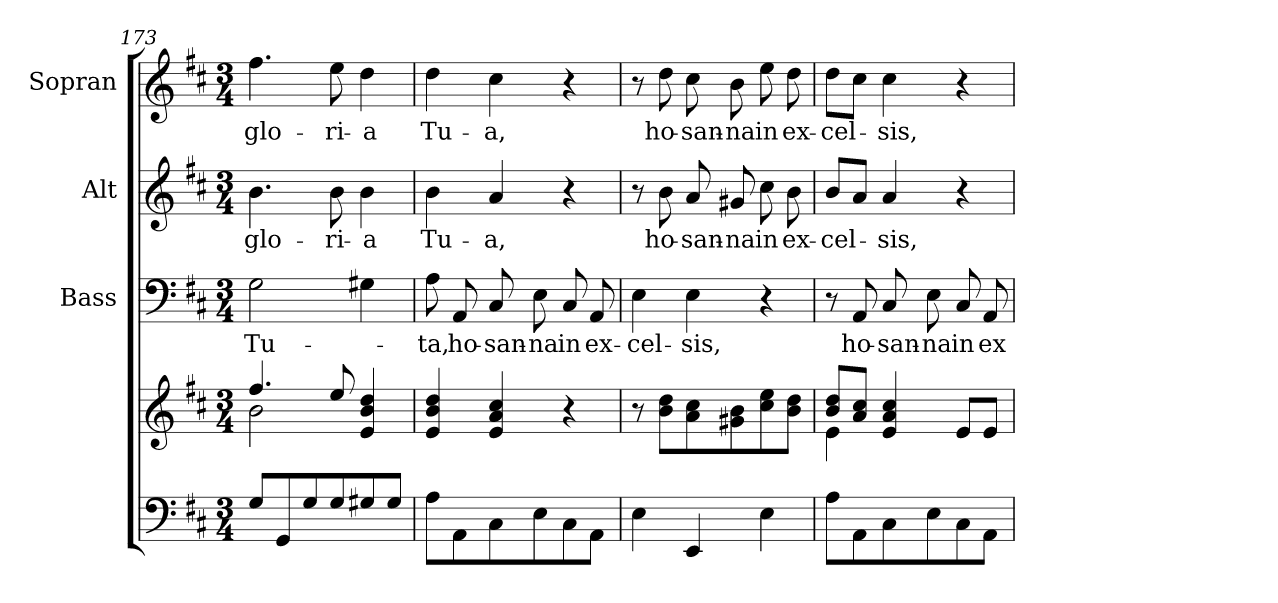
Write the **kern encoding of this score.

**kern	**kern	**kern	**text	**kern	**text	**kern	**text
*part4	*part4	*part3	*part3	*part2	*part2	*part1	*part1
*staff5	*staff4	*staff3	*staff3	*staff2	*staff2	*staff1	*staff1
*	*	*I"Bass	*	*I"Alt	*	*I"Sopran	*
*	*	*I'B.	*	*I'A.	*	*I'S.	*
*clefF4	*clefG2	*clefF4	*	*clefG2	*	*clefG2	*
*k[f#c#]	*k[f#c#]	*k[f#c#]	*	*k[f#c#]	*	*k[f#c#]	*
*D:	*D:	*D:	*	*D:	*	*D:	*
*M3/4	*M3/4	*M3/4	*	*M3/4	*	*M3/4	*
=173	=173	=173	=173	=173	=173	=173	=173
*	*^	*	*	*	*	*	*
!	!	!	!	!LO:LY:b	!	!LO:LY:b	!	!LO:LY:b
8G/L	4.ff#/	2b\	2G\	Tu-	4.b\	glo-	4.ff#\	glo-
8GG/	.	.	.	.	.	.	.	.
8G/	.	.	.	.	.	.	.	.
!	!	!	!	!	!	!LO:LY:b	!	!LO:LY:b
8G/	8ee/	.	.	.	8b\	-ri-	8ee\	-ri-
!	!	!	!	!	!	!LO:LY:b	!	!LO:LY:b
8G#X/	4e/ 4b/ 4dd/	4ryy	4G#X\	.	4b\	-a	4dd\	-a
8G#/J	.	.	.	.	.	.	.	.
*	*v	*v	*	*	*	*	*	*
=174	=174	=174	=174	=174	=174	=174	=174
!	!	!	!LO:LY:b	!	!LO:LY:b	!	!LO:LY:b
8A\L	4e/ 4b/ 4dd/	8A\	-ta,	4b\	Tu-	4dd\	Tu-
!	!	!	!LO:LY:b	!	!	!	!
8AA\	.	8AA/	ho-	.	.	.	.
!	!	!	!LO:LY:b	!	!LO:LY:b	!	!LO:LY:b
8C#\	4e/ 4a/ 4cc#/	8C#/	-san-	4a/	-a,	4cc#\	-a,
!	!	!	!LO:LY:b	!	!	!	!
8E\	.	8E\	-na	.	.	.	.
!	!	!	!LO:LY:b	!	!	!	!
8C#\	4r	8C#/	in	4r	.	4r	.
!	!	!	!LO:LY:b	!	!	!	!
8AA\J	.	8AA/	ex-	.	.	.	.
=175	=175	=175	=175	=175	=175	=175	=175
!	!	!	!LO:LY:b	!	!	!	!
4E\	8r	4E\	-cel-	8r	.	8r	.
!	!	!	!	!	!LO:LY:b	!	!LO:LY:b
.	8b\ 8dd\L	.	.	8b\	ho-	8dd\	ho-
!	!	!	!LO:LY:b	!	!LO:LY:b	!	!LO:LY:b
4EE/	8a\ 8cc#\	4E\	-sis,	8a/	-san-	8cc#\	-san-
!	!	!	!	!	!LO:LY:b	!	!LO:LY:b
.	8g#X\ 8b\	.	.	8g#X/	-na	8b\	-na
!	!	!	!	!	!LO:LY:b	!	!LO:LY:b
4E\	8cc#\ 8ee\	4r	.	8cc#\	in	8ee\	in
!	!	!	!	!	!LO:LY:b	!	!LO:LY:b
.	8b\ 8dd\J	.	.	8b\	ex-	8dd\	ex-
!!LO:LB:g=z
=176	=176	=176	=176	=176	=176	=176	=176
*	*^	*	*	*	*	*	*
!	!	!	!	!	!	!LO:LY:b	!	!LO:LY:b
8A\L	8b/ 8dd/L	4e\	8r	.	8b/L	-cel-	8dd\L	-cel-
!	!	!	!	!LO:LY:b	!	!	!	!
8AA\	8a/ 8cc#/J	.	8AA/	ho-	8a/J	.	8cc#\J	.
!	!	!	!	!LO:LY:b	!	!LO:LY:b	!	!LO:LY:b
8C#\	4e/ 4a/ 4cc#/	2ryy	8C#/	-san-	4a/	-sis,	4cc#\	-sis,
!	!	!	!	!LO:LY:b	!	!	!	!
8E\	.	.	8E\	-na	.	.	.	.
!	!	!	!	!LO:LY:b	!	!	!	!
8C#\	8e/L	.	8C#/	in	4r	.	4r	.
!	!	!	!	!LO:LY:b	!	!	!	!
8AA\J	8e/J	.	8AA/	ex-	.	.	.	.
*	*v	*v	*	*	*	*	*	*
=	=	=	=	=	=	=	=
*-	*-	*-	*-	*-	*-	*-	*-
